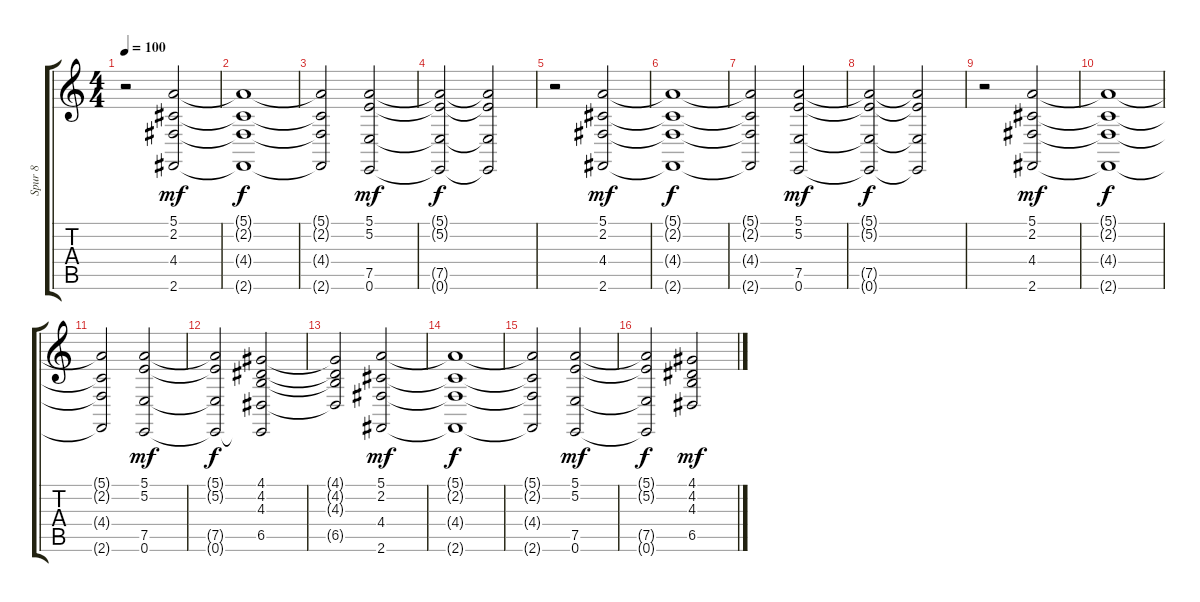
\track ("Spur 8" "Spur 8") {instrument brightacousticpiano}
\staff {score tabs}
\tuning (E4 B3 G3 D3 A2 E2) {hide}
\ts (4 4)
\tempo 100
\clef g2
\ks c
r.2{dy f} (5.1 2.2 4.4 2.6).2{dy mf} |
(5.1{t} 2.2{t} 4.4{t} 2.6{t}).1{dy f} |
(5.1{t} 2.2{t} 4.4{t} 2.6{t}).2 (5.1 5.2 7.5 0.6).2{dy mf} |
(5.1{t} 5.2{t} 7.5{t} 0.6{t}).2{dy f} (5.1{t} 5.2{t} 7.5{t} 0.6{t}).2 |
r.2 (5.1 2.2 4.4 2.6).2{dy mf} |
(5.1{t} 2.2{t} 4.4{t} 2.6{t}).1{dy f} |
(5.1{t} 2.2{t} 4.4{t} 2.6{t}).2 (5.1 5.2 7.5 0.6).2{dy mf} |
(5.1{t} 5.2{t} 7.5{t} 0.6{t}).2{dy f} (5.1{t} 5.2{t} 7.5{t} 0.6{t}).2 |
r.2 (5.1 2.2 4.4 2.6).2{dy mf} |
(5.1{t} 2.2{t} 4.4{t} 2.6{t}).1{dy f} |
(5.1{t} 2.2{t} 4.4{t} 2.6{t}).2 (5.1 5.2 7.5 0.6).2{dy mf} |
(5.1{t} 5.2{t} 7.5{t} 0.6{t}).2{dy f} (4.1 4.2 4.3 6.5 0.6{t}).2 |
(4.1{t} 4.2{t} 4.3{t} 6.5{t}).2 (5.1 2.2 4.4 2.6).2{dy mf} |
(5.1{t} 2.2{t} 4.4{t} 2.6{t}).1{dy f} |
(5.1{t} 2.2{t} 4.4{t} 2.6{t}).2 (5.1 5.2 7.5 0.6).2{dy mf} |
(5.1{t} 5.2{t} 7.5{t} 0.6{t}).2{dy f} (4.1 4.2 4.3 6.5).2{dy mf}
